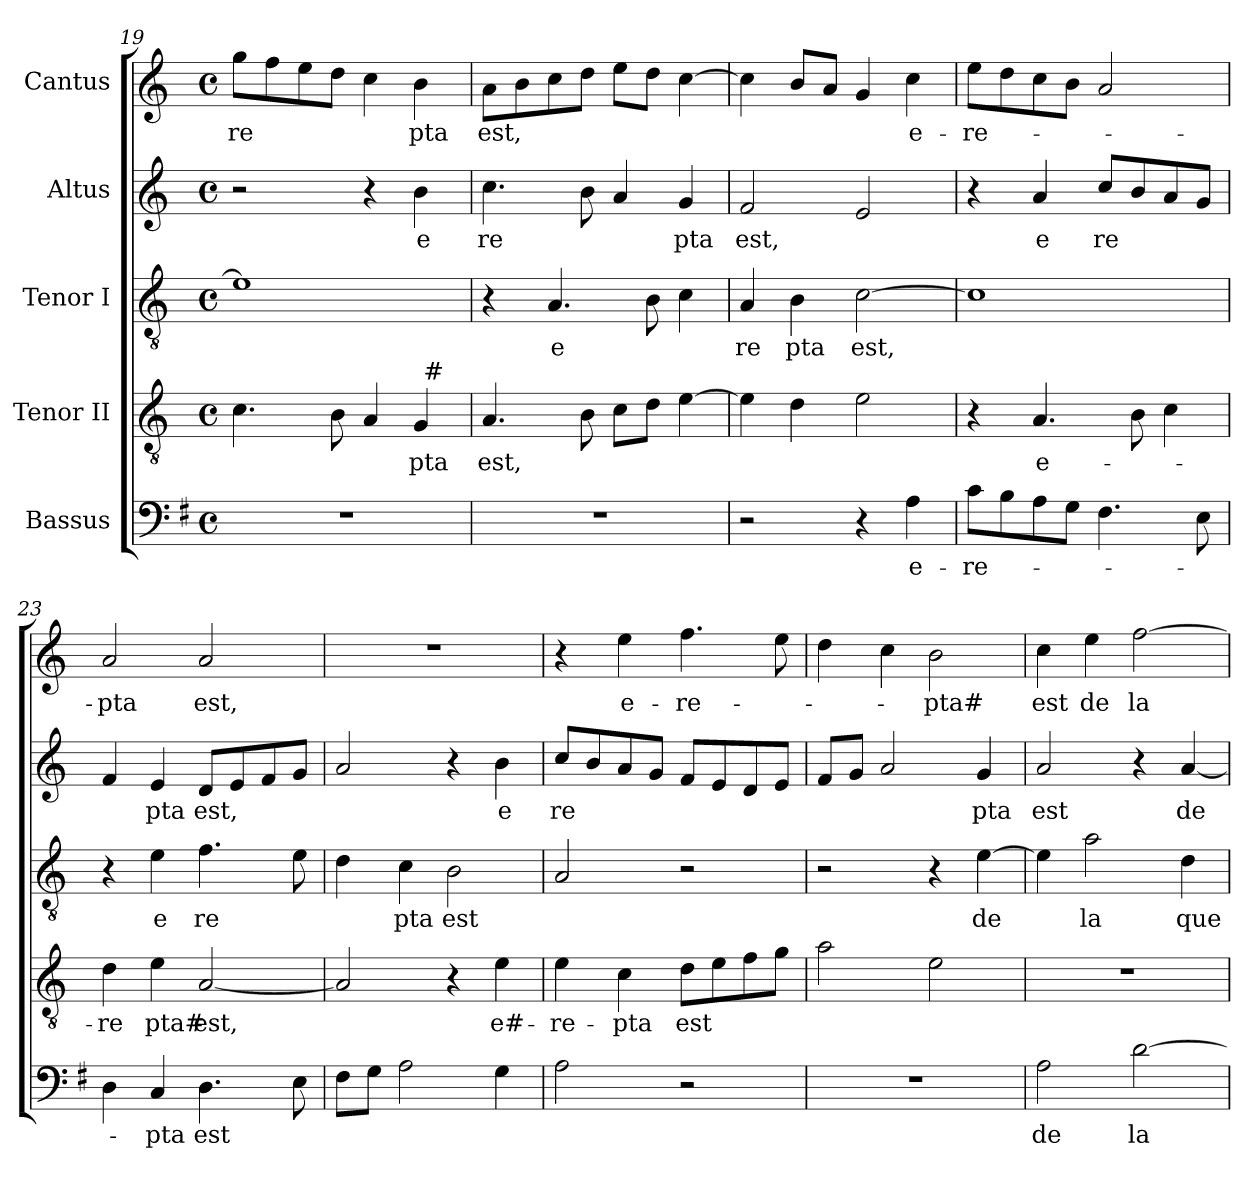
**kern	**text	**kern	**text	**kern	**text	**kern	**text	**kern	**text
*part5	*part5	*part4	*part4	*part3	*part3	*part2	*part2	*part1	*part1
*staff5	*staff5	*staff4	*staff4	*staff3	*staff3	*staff2	*staff2	*staff1	*staff1
*I"Bassus	*	*I"Tenor II	*	*I"Tenor I	*	*I"Altus	*	*I"Cantus	*
*clefF4	*	*clefGv2	*	*clefGv2	*	*clefG2	*	*clefG2	*
*ITrd-3c-5	*	*	*	*	*	*	*	*	*
*k[]	*	*	*	*	*	*k[]	*	*	*
*C:	*	*	*	*	*	*C:	*	*	*
*M4/4	*	*M4/4	*	*M4/4	*	*M4/4	*	*M4/4	*
*met(c)	*	*met(c)	*	*met(c)	*	*met(c)	*	*met(c)	*
=19	=19	=19	=19	=19	=19	=19	=19	=19	=19
!	!	!	!	!	!	!	!	!	!LO:LY:b:cj
*	*	*^	*	*	*	*	*	*	*
1r	.	4.c\	2ryy	.	1e]	.	2r	.	8gg\L	re
.	.	.	.	.	.	.	.	.	8ff\	.
.	.	.	.	.	.	.	.	.	8ee\	.
.	.	8B\	.	.	.	.	.	.	8dd\J	.
.	.	4A/	4ryy	.	.	.	4r	.	4cc\	.
!	!	!	!	!LO:LY:b:cj	!	!	!	!LO:LY:b:cj	!	!LO:LY:b:cj
.	.	4G/	64ryy	-pta	.	.	4b\	e	4b\	pta
!	!	!	!LO:TX:a:t=#	!	!	!	!	!	!	!
.	.	.	8...ryy	.	.	.	.	.	.	.
=20	=20	=20	=20	=20	=20	=20	=20	=20	=20	=20
!	!	!	!	!LO:LY:b	!	!	!	!LO:LY:b:cj	!	!LO:LY:b
*	*	*v	*v	*	*	*	*	*	*	*
1r	.	4.A/	est,	4r	.	4.cc\	re	8a\L	est,
.	.	.	.	.	.	.	.	8b\	.
!	!	!	!	!	!LO:LY:b:cj	!	!	!	!
.	.	.	.	4.A/	e	.	.	8cc\	.
.	.	8B\	.	.	.	8b\	.	8dd\J	.
.	.	8c\L	.	.	.	4a/	.	8ee\L	.
.	.	8d\J	.	8B\	.	.	.	8dd\J	.
!	!	!	!	!	!	!	!LO:LY:b:cj	!	!
.	.	[>4e\	.	4c\	.	4g/	pta	[<4cc\	.
!!LO:PB:g=z
=21	=21	=21	=21	=21	=21	=21	=21	=21	=21
!	!	!	!	!	!LO:LY:b:cj	!	!LO:LY:b	!	!
2r	.	4e\]	.	4A/	re	2f/	est,	4cc\]	.
!	!	!	!	!	!LO:LY:b:cj	!	!	!	!
.	.	4d\	.	4B\	pta	.	.	8b/L	.
.	.	.	.	.	.	.	.	8a/J	.
!	!	!	!	!	!LO:LY:b	!	!	!	!
4r	.	2e\	.	[>2c\	est,	2e/	.	4g/	.
!	!LO:LY:b:cj	!	!	!	!	!	!	!	!LO:LY:b:cj
4d\	e-	.	.	.	.	.	.	4cc\	e-
=22	=22	=22	=22	=22	=22	=22	=22	=22	=22
!	!LO:LY:b:cj	!	!	!	!	!	!	!	!LO:LY:b:cj
8f\L	-re-	4r	.	1c]	.	4r	.	8ee\L	-re-
8e\	.	.	.	.	.	.	.	8dd\	.
!	!	!	!LO:LY:b:cj	!	!	!	!LO:LY:b:cj	!	!
8d\	.	4.A/	e-	.	.	4a/	e	8cc\	.
8c\J	.	.	.	.	.	.	.	8b\J	.
!	!	!	!	!	!	!	!LO:LY:b:cj	!	!
4.B\	.	.	.	.	.	8cc/L	re	2a/	.
.	.	8B\	.	.	.	8b/	.	.	.
.	.	4c\	.	.	.	8a/	.	.	.
8A\	.	.	.	.	.	8g/J	.	.	.
=23	=23	=23	=23	=23	=23	=23	=23	=23	=23
!	!	!	!LO:LY:b:cj	!	!	!	!	!	!LO:LY:b:cj
4G\	.	4d\	-re	4r	.	4f/	.	2a/	-pta
!	!LO:LY:b:cj	!	!LO:LY:b:rj	!	!LO:LY:b:cj	!	!LO:LY:b:cj	!	!
4F/	-pta	4e\	pta#	4e\	e	4e/	pta	.	.
!	!LO:LY:b	!	!LO:LY:b	!	!LO:LY:b:cj	!	!LO:LY:b	!	!LO:LY:b:cj
4.G\	est	[<2A/	est,	4.f\	re	8d/L	est,	2a/	est,
.	.	.	.	.	.	8e/	.	.	.
.	.	.	.	.	.	8f/	.	.	.
8A\	.	.	.	8e\	.	8g/J	.	.	.
=24	=24	=24	=24	=24	=24	=24	=24	=24	=24
8B\L	.	2A/]	.	4d\	.	2a/	.	1r	.
8c\J	.	.	.	.	.	.	.	.	.
!	!	!	!	!	!LO:LY:b:cj	!	!	!	!
2d\	.	.	.	4c\	pta	.	.	.	.
!	!	!	!	!	!LO:LY:b	!	!	!	!
.	.	4r	.	2B\	est	4r	.	.	.
!	!	!	!LO:LY:b:cj	!	!	!	!LO:LY:b:cj	!	!
4c\	.	4e\	e#-	.	.	4b\	e	.	.
=25	=25	=25	=25	=25	=25	=25	=25	=25	=25
!	!	!	!LO:LY:b:cj	!	!	!	!LO:LY:b:cj	!	!
2d\	.	4e\	-re-	2A/	.	8cc/L	re	4r	.
.	.	.	.	.	.	8b/	.	.	.
!	!	!	!LO:LY:b:cj	!	!	!	!	!	!LO:LY:b:cj
.	.	4c\	-pta	.	.	8a/	.	4ee\	e-
.	.	.	.	.	.	8g/J	.	.	.
!	!	!	!LO:LY:b	!	!	!	!	!	!LO:LY:b:cj
2r	.	8d\L	est	2r	.	8f/L	.	4.ff\	-re-
.	.	8e\	.	.	.	8e/	.	.	.
.	.	8f\	.	.	.	8d/	.	.	.
.	.	8g\J	.	.	.	8e/J	.	8ee\	.
=26	=26	=26	=26	=26	=26	=26	=26	=26	=26
1r	.	2a\	.	2r	.	8f/L	.	4dd\	.
.	.	.	.	.	.	8g/J	.	.	.
.	.	.	.	.	.	2a/	.	4cc\	.
!	!	!	!	!	!	!	!	!	!LO:LY:b:cj
.	.	2e\	.	4r	.	.	.	2b\	-pta#
!	!	!	!	!	!LO:LY:b:cj	!	!LO:LY:b:cj	!	!
.	.	.	.	[>4e\	de	4g/	pta	.	.
=27	=27	=27	=27	=27	=27	=27	=27	=27	=27
!	!LO:LY:b:cj	!	!	!	!	!	!LO:LY:b:cj	!	!LO:LY:b:cj
2d\	de	1r	.	4e\]	.	2a/	est	4cc\	est
!	!	!	!	!	!LO:LY:b:cj	!	!	!	!LO:LY:b:cj
.	.	.	.	2a\	la	.	.	4ee\	de
!	!LO:LY:b:cj	!	!	!	!	!	!	!	!LO:LY:b:cj
[>2g\	la-	.	.	.	.	4r	.	[>2ff\	la-
!	!	!	!	!	!LO:LY:b:cj	!	!LO:LY:b:cj	!	!
.	.	.	.	4d\	que	[>4a/	de	.	.
=	=	=	=	=	=	=	=	=	=
*-	*-	*-	*-	*-	*-	*-	*-	*-	*-
